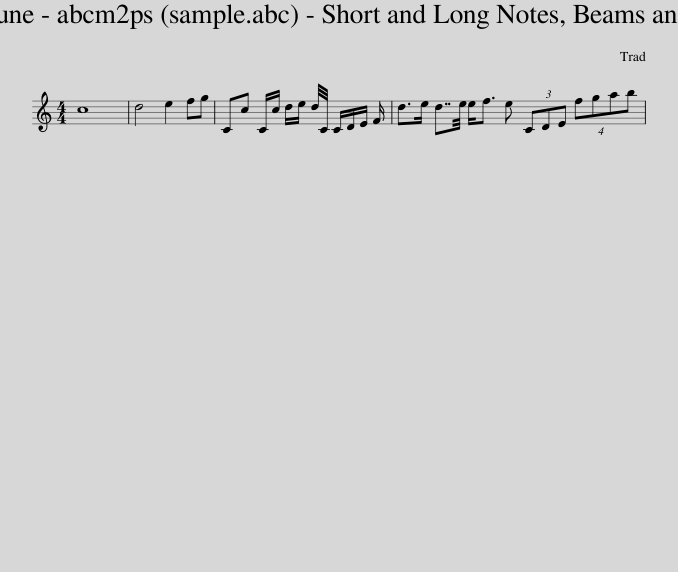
X:1
L:1/8
M:4/4
I:linebreak $
K:C
V:1 treble
V:1
 c8 | d4 e2 fg | Cc C/c/ d/e/ d/4C/4 C/D/E/ F/ | d>e d7/4e/4 e<f e (3CDE (4:3:4fgab | %4
